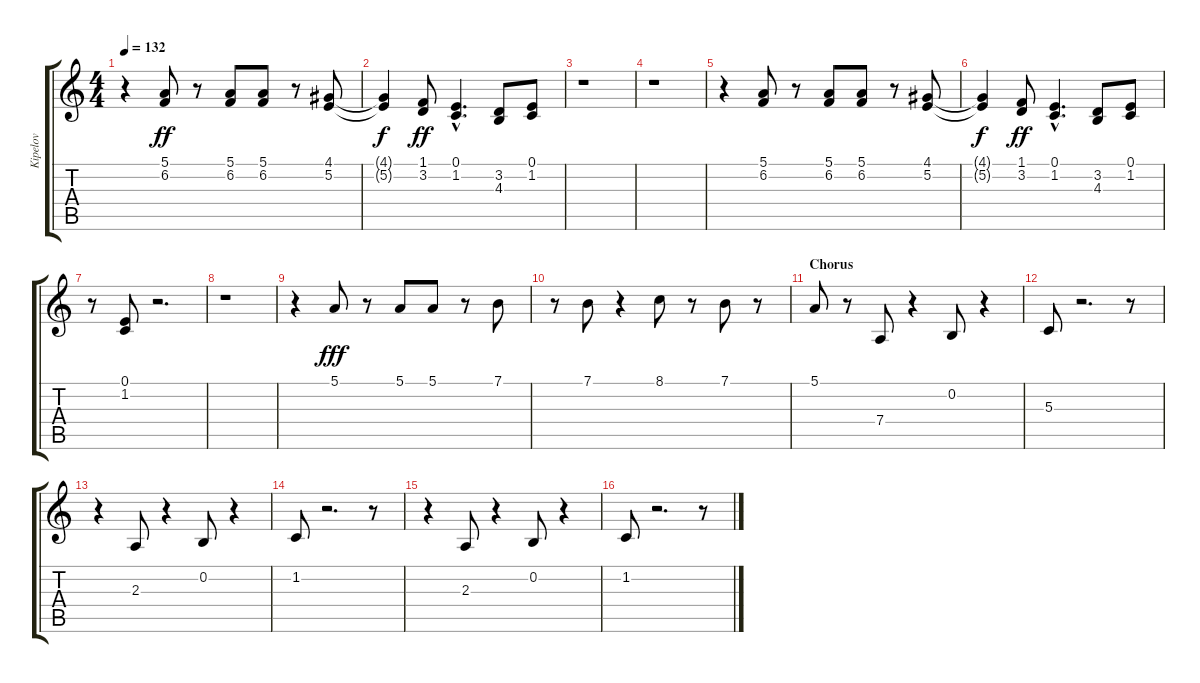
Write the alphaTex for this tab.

\track ("Kipelov" "Kipelov") {instrument tenorsax}
\staff {score tabs}
\tuning (E4 B3 G3 D3 A2 E2) {hide}
\ts (4 4)
\tempo 132
\clef g2
\ks c
r.4{dy ff} (5.1 6.2).8 r.8 (5.1 6.2).8 (5.1 6.2).8 r.8 (4.1 5.2).8 |
(4.1{t} 5.2{t}).4{dy f} (1.1 3.2).8{dy ff} (0.1{hac} 1.2{hac}).4{d} (3.2 4.3).8 (0.1 1.2).8 |
r.1 |
r.1 |
r.4 (5.1 6.2).8 r.8 (5.1 6.2).8 (5.1 6.2).8 r.8 (4.1 5.2).8 |
(4.1{t} 5.2{t}).4{dy f} (1.1 3.2).8{dy ff} (0.1{hac} 1.2{hac}).4{d} (3.2 4.3).8 (0.1 1.2).8 |
r.8 (0.1 1.2).8 r.2{d} |
r.1 |
r.4 5.1.8{dy fff} r.8 5.1.8 5.1.8 r.8 7.1.8 |
r.8 7.1.8 r.4 8.1.8 r.8 7.1.8 r.8 |
\section ("" "Chorus")
5.1.8 r.8 7.4.8 r.4 0.2.8 r.4 |
5.3.8 r.2{d} r.8 |
r.4 2.3.8 r.4 0.2.8 r.4 |
1.2.8 r.2{d} r.8 |
r.4 2.3.8 r.4 0.2.8 r.4 |
1.2.8 r.2{d} r.8
